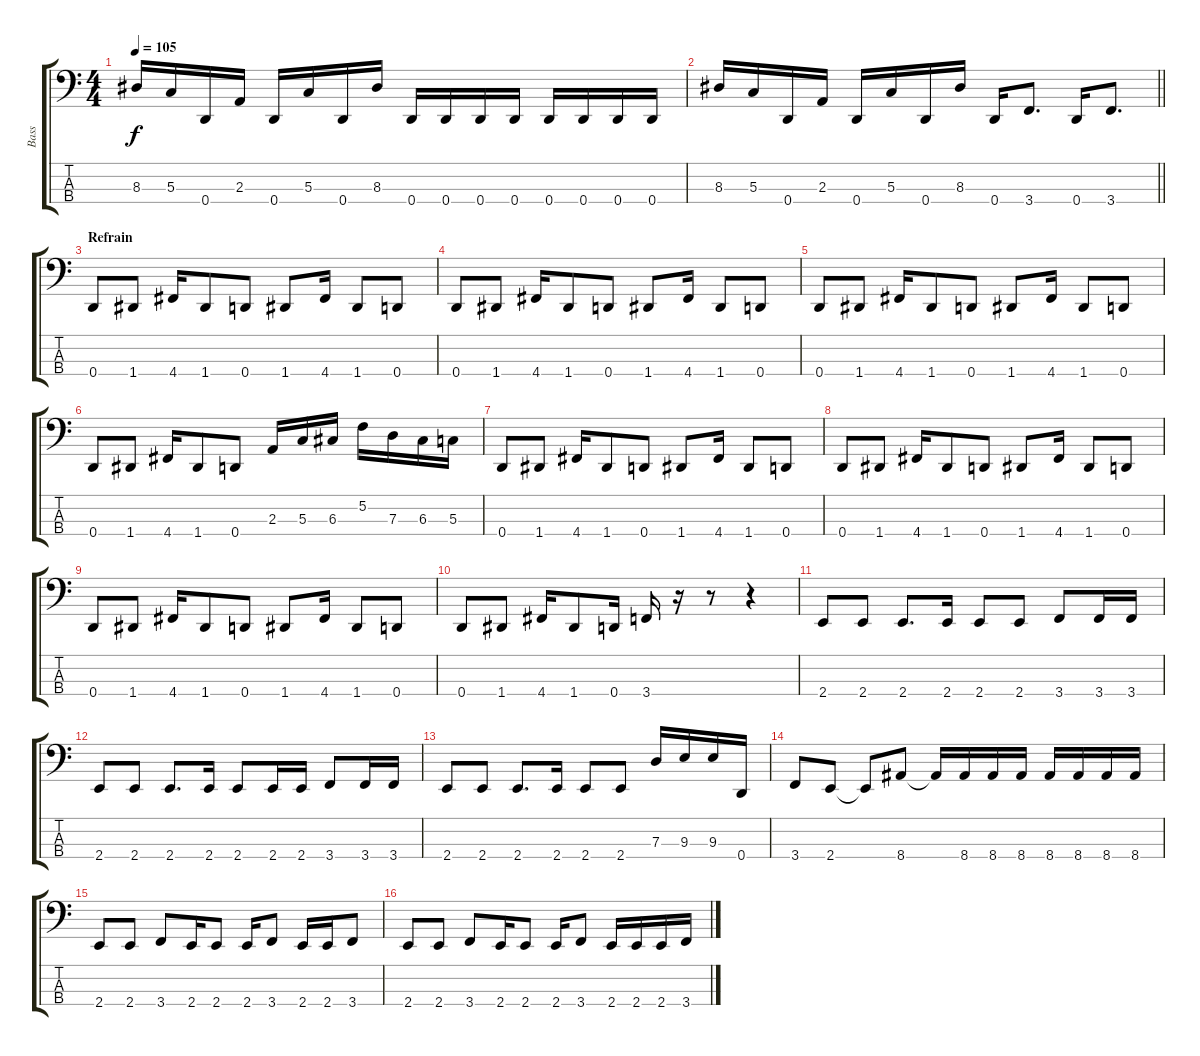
\track ("Bass" "Bass") {instrument electricbassfinger}
\staff {score tabs}
\tuning (F2 C2 G1 D1) {hide}
\ts (4 4)
\tempo 105
\clef f4
\ks c
8.3.16{dy f} 5.3.16 0.4.16 2.3.16 0.4.16 5.3.16 0.4.16 8.3.16 0.4.16 0.4.16 0.4.16 0.4.16 0.4.16 0.4.16 0.4.16 0.4.16 |
\barLineRight lightlight
8.3.16 5.3.16 0.4.16 2.3.16 0.4.16 5.3.16 0.4.16 8.3.16 0.4.16 3.4.8{d} 0.4.16 3.4.8{d} |
\section ("" "Refrain")
0.4.8 1.4.8 4.4.16 1.4.8 0.4.8 1.4.8 4.4.16 1.4.8 0.4.8 |
0.4.8 1.4.8 4.4.16 1.4.8 0.4.8 1.4.8 4.4.16 1.4.8 0.4.8 |
0.4.8 1.4.8 4.4.16 1.4.8 0.4.8 1.4.8 4.4.16 1.4.8 0.4.8 |
0.4.8 1.4.8 4.4.16 1.4.8 0.4.8 2.3.16 5.3.16 6.3.16 5.2.16 7.3.16 6.3.16 5.3.16 |
0.4.8 1.4.8 4.4.16 1.4.8 0.4.8 1.4.8 4.4.16 1.4.8 0.4.8 |
0.4.8 1.4.8 4.4.16 1.4.8 0.4.8 1.4.8 4.4.16 1.4.8 0.4.8 |
0.4.8 1.4.8 4.4.16 1.4.8 0.4.8 1.4.8 4.4.16 1.4.8 0.4.8 |
0.4.8 1.4.8 4.4.16 1.4.8 0.4.16 3.4.16 r.16 r.8 r.4 |
2.4.8 2.4.8 2.4.8{d} 2.4.16 2.4.8 2.4.8 3.4.8 3.4.16 3.4.16 |
2.4.8 2.4.8 2.4.8{d} 2.4.16 2.4.8 2.4.16 2.4.16 3.4.8 3.4.16 3.4.16 |
2.4.8 2.4.8 2.4.8{d} 2.4.16 2.4.8 2.4.8 7.3.16 9.3.16 9.3.16 0.4.16 |
3.4.8 2.4.8 2.4{t}.8 8.4.8 8.4{t}.16 8.4.16 8.4.16 8.4.16 8.4.16 8.4.16 8.4.16 8.4.16 |
2.4.8 2.4.8 3.4.8 2.4.16 2.4.8 2.4.16 3.4.8 2.4.16 2.4.16 3.4.8 |
2.4.8 2.4.8 3.4.8 2.4.16 2.4.8 2.4.16 3.4.8 2.4.16 2.4.16 2.4.16 3.4.16
